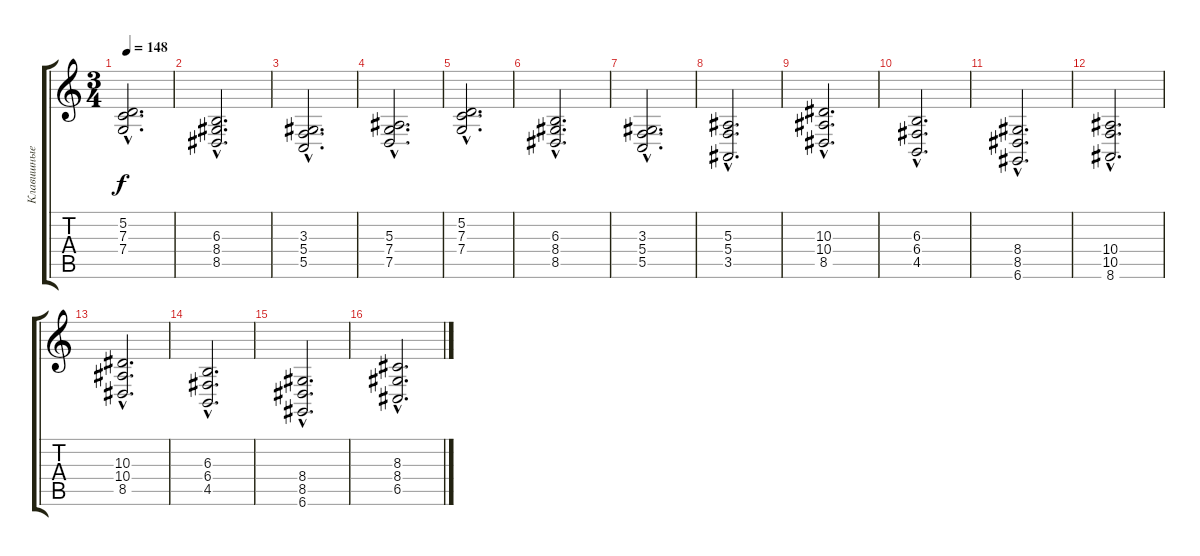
\track ("Клавишные" "Клавишные") {instrument lead2sawtooth}
\staff {score tabs}
\tuning (D4 A3 F3 C3 G2 D2) {hide}
\ts (3 4)
\tempo 148
\clef g2
\ks c
(5.2{hac} 7.3{hac} 7.4{hac}).2{d dy f volume 16 instrument pad8sweep} |
(6.3{hac} 8.4{hac} 8.5{hac}).2{d} |
(3.3{hac} 5.4{hac} 5.5{hac}).2{d} |
(5.3{hac} 7.4{hac} 7.5{hac}).2{d} |
(5.2{hac} 7.3{hac} 7.4{hac}).2{d volume 16 instrument pad8sweep} |
(6.3{hac} 8.4{hac} 8.5{hac}).2{d} |
(3.3{hac} 5.4{hac} 5.5{hac}).2{d} |
(5.3{hac} 5.4{hac} 3.5{hac}).2{d} |
(10.3{hac} 10.4{hac} 8.5{hac}).2{d volume 16 instrument pad8sweep} |
(6.3{hac} 6.4{hac} 4.5{hac}).2{d} |
(8.4{hac} 8.5{hac} 6.6{hac}).2{d instrument pad8sweep} |
(10.4{hac} 10.5{hac} 8.6{hac}).2{d instrument pad8sweep} |
(10.3{hac} 10.4{hac} 8.5{hac}).2{d volume 16 instrument pad8sweep} |
(6.3{hac} 6.4{hac} 4.5{hac}).2{d} |
(8.4{hac} 8.5{hac} 6.6{hac}).2{d instrument pad8sweep} |
(8.3{hac} 8.4{hac} 6.5{hac}).2{d}
